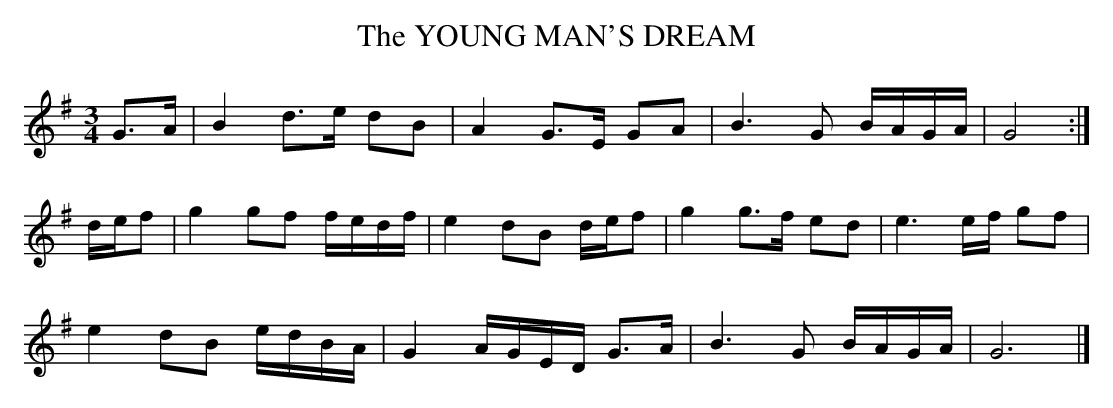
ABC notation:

X:1
T:YOUNG MAN'S DREAM, The
Y:"very slow"
M:3/4
L:1/8
K:G
G>A|B2d>e dB|A2G>E GA|B3G B/A/G/A/|G4:|
d/e/f|g2gf f/e/d/f/|e2dB d/e/f|g2g>f ed|e3e/f/ gf|
e2dB e/d/B/A/|G2 A/G/E/D/ G>A|B3G B/A/G/A/|G6|]
